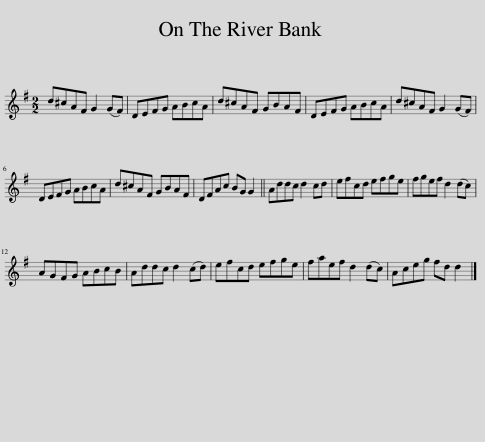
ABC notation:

X:1
L:1/8
M:2/2
I:linebreak $
K:G
V:1 treble
V:1
 d^cAF G2 (GF) | DEFG ABcA | d^cAF GBAF | DEFG ABcA | d^cAF G2 (GF) |$ %5
 DEFG ABcA | d^cAF GBAF | DFAc BG G2 || Addc d2 cd | efcd efge | %10
 fgef d2 (dc) |$ AGFG ABcB | Addc d2 (cd) | efcd efge | faef d2 (dc) | %15
 Aceg fd d2 |] %16
